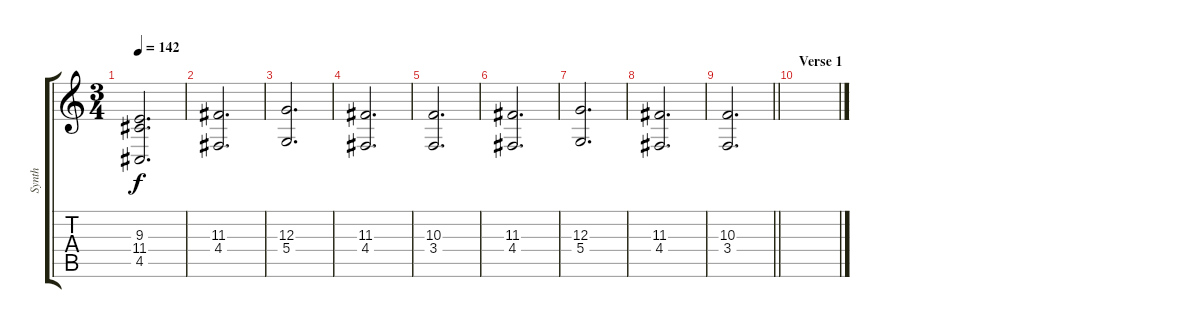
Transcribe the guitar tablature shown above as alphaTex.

\track ("Synth" "Synth") {instrument stringensemble2}
\staff {score tabs}
\tuning (E4 B3 G3 D3 A2 E2) {hide}
\ts (3 4)
\tempo 142
\clef g2
\ks c
(9.3 11.4 4.5).2{d dy f} |
(11.3 4.4).2{d} |
(12.3 5.4).2{d} |
(11.3 4.4).2{d} |
(10.3 3.4).2{d} |
(11.3 4.4).2{d} |
(12.3 5.4).2{d} |
(11.3 4.4).2{d} |
\barLineRight lightlight
(10.3 3.4).2{d} |
\section ("" "Verse 1")
